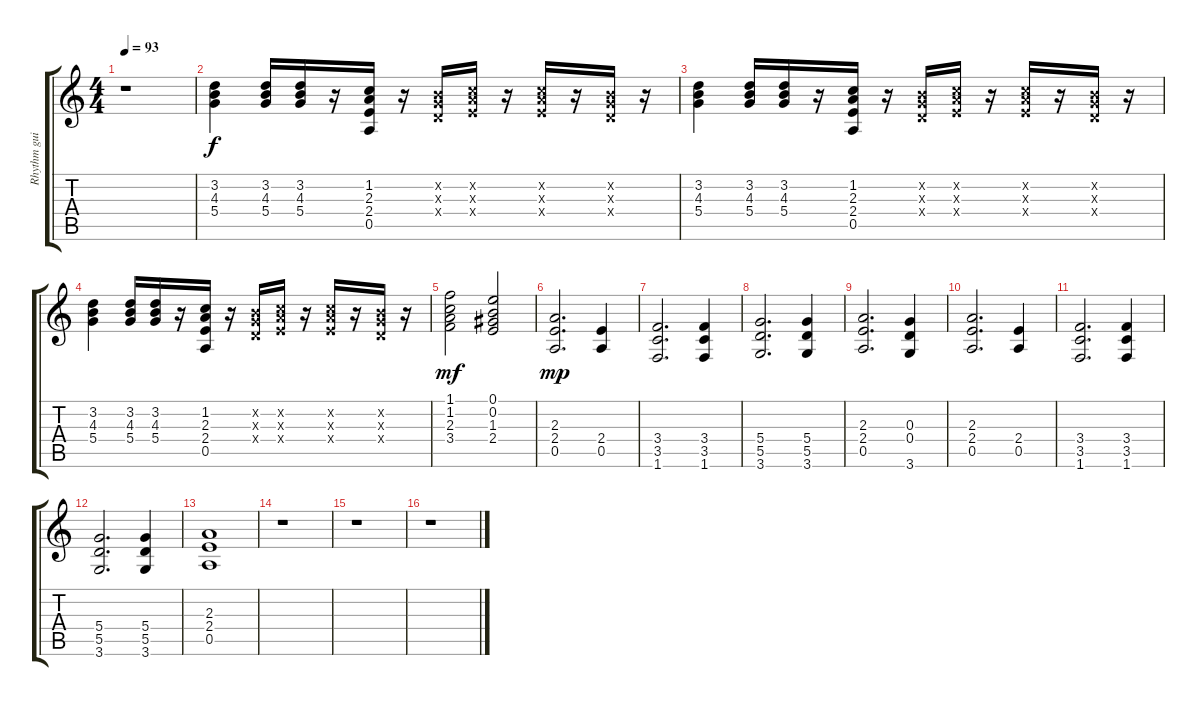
\track ("Rhythm guitar" "Rhythm gui") {instrument overdrivenguitar}
\staff {score tabs}
\tuning (E4 B3 G3 D3 A2 E2) {hide}
\ts (4 4)
\tempo 93
\clef g2
\ks c
r.1{dy mp} |
(3.2 4.3 5.4).4{dy f} (3.2 4.3 5.4).16 (3.2 4.3 5.4).16 r.16 (1.2 2.3 2.4 0.5).16 r.16 (0.2{x} 0.3{x} 0.4{x}).16 (1.2{x} 2.3{x} 2.4{x}).16 r.16 (1.2{x} 2.3{x} 2.4{x}).16 r.16 (0.2{x} 0.3{x} 0.4{x}).16 r.16 |
(3.2 4.3 5.4).4 (3.2 4.3 5.4).16 (3.2 4.3 5.4).16 r.16 (1.2 2.3 2.4 0.5).16 r.16 (0.2{x} 0.3{x} 0.4{x}).16 (1.2{x} 2.3{x} 2.4{x}).16 r.16 (1.2{x} 2.3{x} 2.4{x}).16 r.16 (0.2{x} 0.3{x} 0.4{x}).16 r.16 |
(3.2 4.3 5.4).4 (3.2 4.3 5.4).16 (3.2 4.3 5.4).16 r.16 (1.2 2.3 2.4 0.5).16 r.16 (0.2{x} 0.3{x} 0.4{x}).16 (1.2{x} 2.3{x} 2.4{x}).16 r.16 (1.2{x} 2.3{x} 2.4{x}).16 r.16 (0.2{x} 0.3{x} 0.4{x}).16 r.16 |
(1.1 1.2 2.3 3.4).2{dy mf} (0.1 0.2 1.3 2.4).2 |
(2.3 2.4 0.5).2{d dy mp} (2.4 0.5).4 |
(3.4 3.5 1.6).2{d} (3.4 3.5 1.6).4 |
(5.4 5.5 3.6).2{d} (5.4 5.5 3.6).4 |
(2.3 2.4 0.5).2{d} (0.3 0.4 3.6).4 |
(2.3 2.4 0.5).2{d} (2.4 0.5).4 |
(3.4 3.5 1.6).2{d} (3.4 3.5 1.6).4 |
(5.4 5.5 3.6).2{d} (5.4 5.5 3.6).4 |
(2.3 2.4 0.5).1 |
r.1 |
r.1 |
r.1
